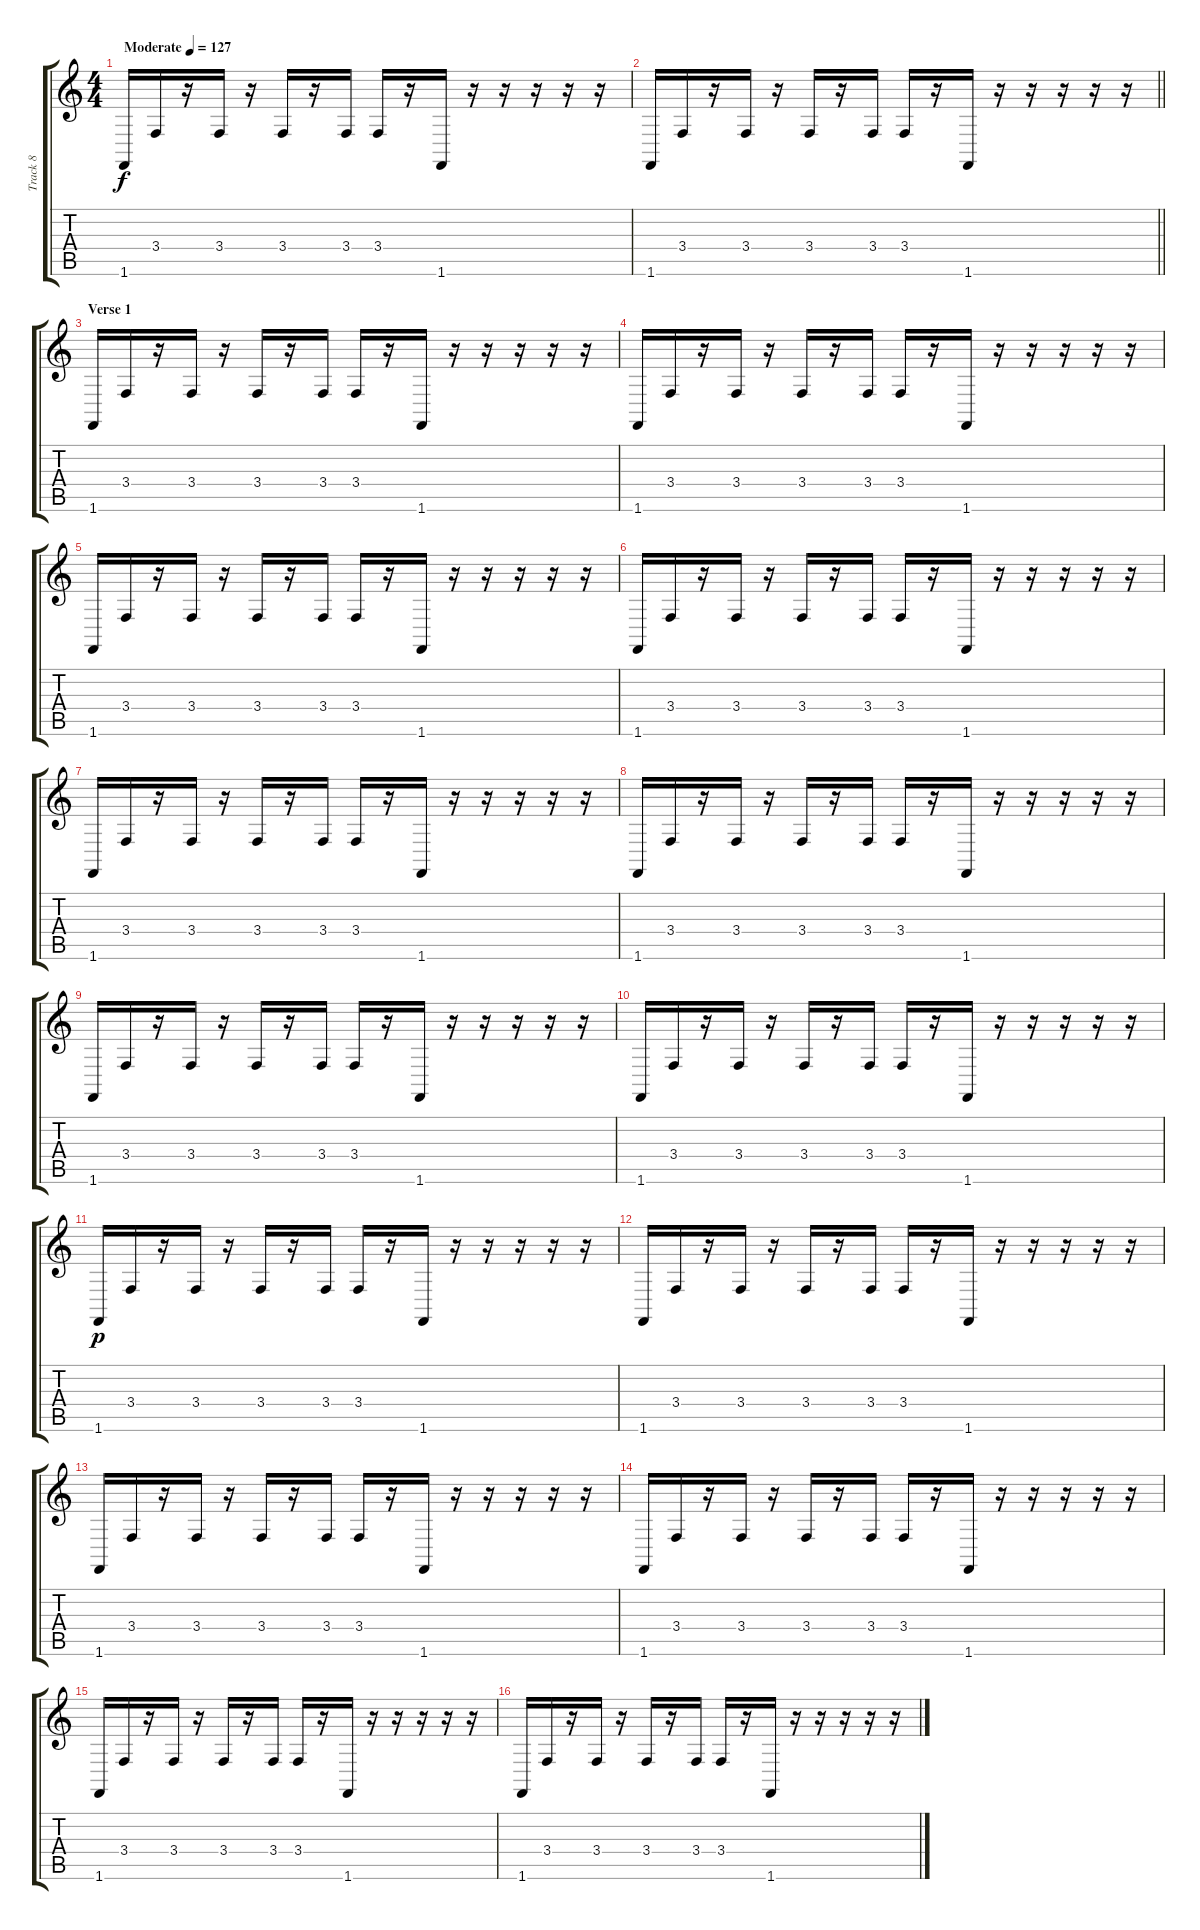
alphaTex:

\track ("Track 8" "Track 8") {instrument fx7echoes}
\staff {score tabs}
\tuning (E4 B3 G3 D3 A2 E2) {hide}
\ts (4 4)
\tempo (127 "Moderate")
\clef g2
\ks c
1.6.16{dy f instrument fx7echoes} 3.4.16 r.16 3.4.16 r.16 3.4.16 r.16 3.4.16 3.4.16 r.16 1.6.16 r.16 r.16 r.16 r.16 r.16 |
\barLineRight lightlight
1.6.16 3.4.16 r.16 3.4.16 r.16 3.4.16 r.16 3.4.16 3.4.16 r.16 1.6.16 r.16 r.16 r.16 r.16 r.16 |
\section ("" "Verse 1")
1.6.16 3.4.16 r.16 3.4.16 r.16 3.4.16 r.16 3.4.16 3.4.16 r.16 1.6.16 r.16 r.16 r.16 r.16 r.16 |
1.6.16 3.4.16 r.16 3.4.16 r.16 3.4.16 r.16 3.4.16 3.4.16 r.16 1.6.16 r.16 r.16 r.16 r.16 r.16 |
1.6.16 3.4.16 r.16 3.4.16 r.16 3.4.16 r.16 3.4.16 3.4.16 r.16 1.6.16 r.16 r.16 r.16 r.16 r.16 |
1.6.16 3.4.16 r.16 3.4.16 r.16 3.4.16 r.16 3.4.16 3.4.16 r.16 1.6.16 r.16 r.16 r.16 r.16 r.16 |
1.6.16 3.4.16 r.16 3.4.16 r.16 3.4.16 r.16 3.4.16 3.4.16 r.16 1.6.16 r.16 r.16 r.16 r.16 r.16 |
1.6.16 3.4.16 r.16 3.4.16 r.16 3.4.16 r.16 3.4.16 3.4.16 r.16 1.6.16 r.16 r.16 r.16 r.16 r.16 |
1.6.16 3.4.16 r.16 3.4.16 r.16 3.4.16 r.16 3.4.16 3.4.16 r.16 1.6.16 r.16 r.16 r.16 r.16 r.16 |
1.6.16 3.4.16 r.16 3.4.16 r.16 3.4.16 r.16 3.4.16 3.4.16 r.16 1.6.16 r.16 r.16 r.16 r.16 r.16 |
1.6.16{dy p} 3.4.16 r.16 3.4.16 r.16 3.4.16 r.16 3.4.16 3.4.16 r.16 1.6.16 r.16 r.16 r.16 r.16 r.16 |
1.6.16 3.4.16 r.16 3.4.16 r.16 3.4.16 r.16 3.4.16 3.4.16 r.16 1.6.16 r.16 r.16 r.16 r.16 r.16 |
1.6.16 3.4.16 r.16 3.4.16 r.16 3.4.16 r.16 3.4.16 3.4.16 r.16 1.6.16 r.16 r.16 r.16 r.16 r.16 |
1.6.16 3.4.16 r.16 3.4.16 r.16 3.4.16 r.16 3.4.16 3.4.16 r.16 1.6.16 r.16 r.16 r.16 r.16 r.16 |
1.6.16 3.4.16 r.16 3.4.16 r.16 3.4.16 r.16 3.4.16 3.4.16 r.16 1.6.16 r.16 r.16 r.16 r.16 r.16 |
1.6.16 3.4.16 r.16 3.4.16 r.16 3.4.16 r.16 3.4.16 3.4.16 r.16 1.6.16 r.16 r.16 r.16 r.16 r.16
